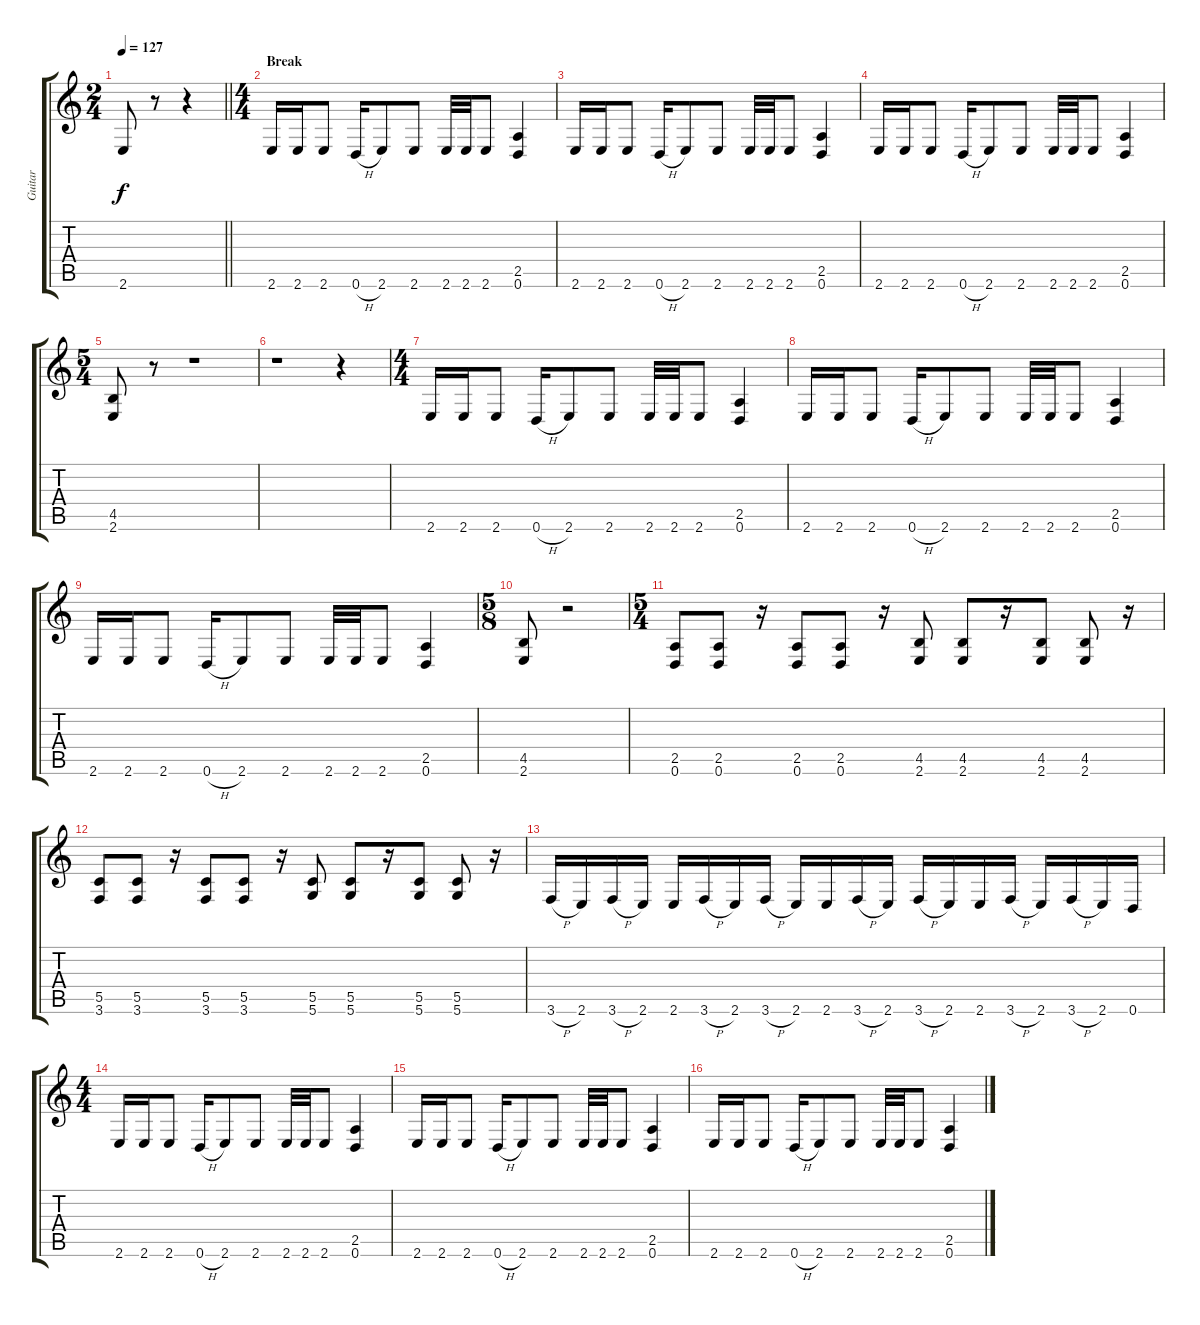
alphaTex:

\track ("Guitar" "Guitar") {instrument distortionguitar}
\staff {score tabs}
\tuning (D4 A3 F3 C3 G2 D2) {hide}
\ts (2 4)
\tempo 127
\clef g2
\barLineRight lightlight
\ks c
2.6.8{dy f} r.8 r.4 |
\ts (4 4)
\section ("" "Break")
2.6.16 2.6.16 2.6.8 0.6{h}.16 2.6.8 2.6.8 2.6.32 2.6.32 2.6.8 (2.5 0.6).4 |
2.6.16 2.6.16 2.6.8 0.6{h}.16 2.6.8 2.6.8 2.6.32 2.6.32 2.6.8 (2.5 0.6).4 |
2.6.16 2.6.16 2.6.8 0.6{h}.16 2.6.8 2.6.8 2.6.32 2.6.32 2.6.8 (2.5 0.6).4 |
\ts (5 4)
(4.5 2.6).8 r.8 r.1 |
r.1 r.4 |
\ts (4 4)
2.6.16 2.6.16 2.6.8 0.6{h}.16 2.6.8 2.6.8 2.6.32 2.6.32 2.6.8 (2.5 0.6).4 |
2.6.16 2.6.16 2.6.8 0.6{h}.16 2.6.8 2.6.8 2.6.32 2.6.32 2.6.8 (2.5 0.6).4 |
2.6.16 2.6.16 2.6.8 0.6{h}.16 2.6.8 2.6.8 2.6.32 2.6.32 2.6.8 (2.5 0.6).4 |
\ts (5 8)
(4.5 2.6).8 r.2 |
\ts (5 4)
(2.5 0.6).8 (2.5 0.6).8 r.16 (2.5 0.6).8 (2.5 0.6).8 r.16 (4.5 2.6).8 (4.5 2.6).8 r.16 (4.5 2.6).8 (4.5 2.6).8 r.16 |
(5.5 3.6).8 (5.5 3.6).8 r.16 (5.5 3.6).8 (5.5 3.6).8 r.16 (5.5 5.6).8 (5.5 5.6).8 r.16 (5.5 5.6).8 (5.5 5.6).8 r.16 |
3.6{h}.16 2.6.16 3.6{h}.16 2.6.16 2.6.16 3.6{h}.16 2.6.16 3.6{h}.16 2.6.16 2.6.16 3.6{h}.16 2.6.16 3.6{h}.16 2.6.16 2.6.16 3.6{h}.16 2.6.16 3.6{h}.16 2.6.16 0.6.16 |
\ts (4 4)
2.6.16 2.6.16 2.6.8 0.6{h}.16 2.6.8 2.6.8 2.6.32 2.6.32 2.6.8 (2.5 0.6).4 |
2.6.16 2.6.16 2.6.8 0.6{h}.16 2.6.8 2.6.8 2.6.32 2.6.32 2.6.8 (2.5 0.6).4 |
2.6.16 2.6.16 2.6.8 0.6{h}.16 2.6.8 2.6.8 2.6.32 2.6.32 2.6.8 (2.5 0.6).4
